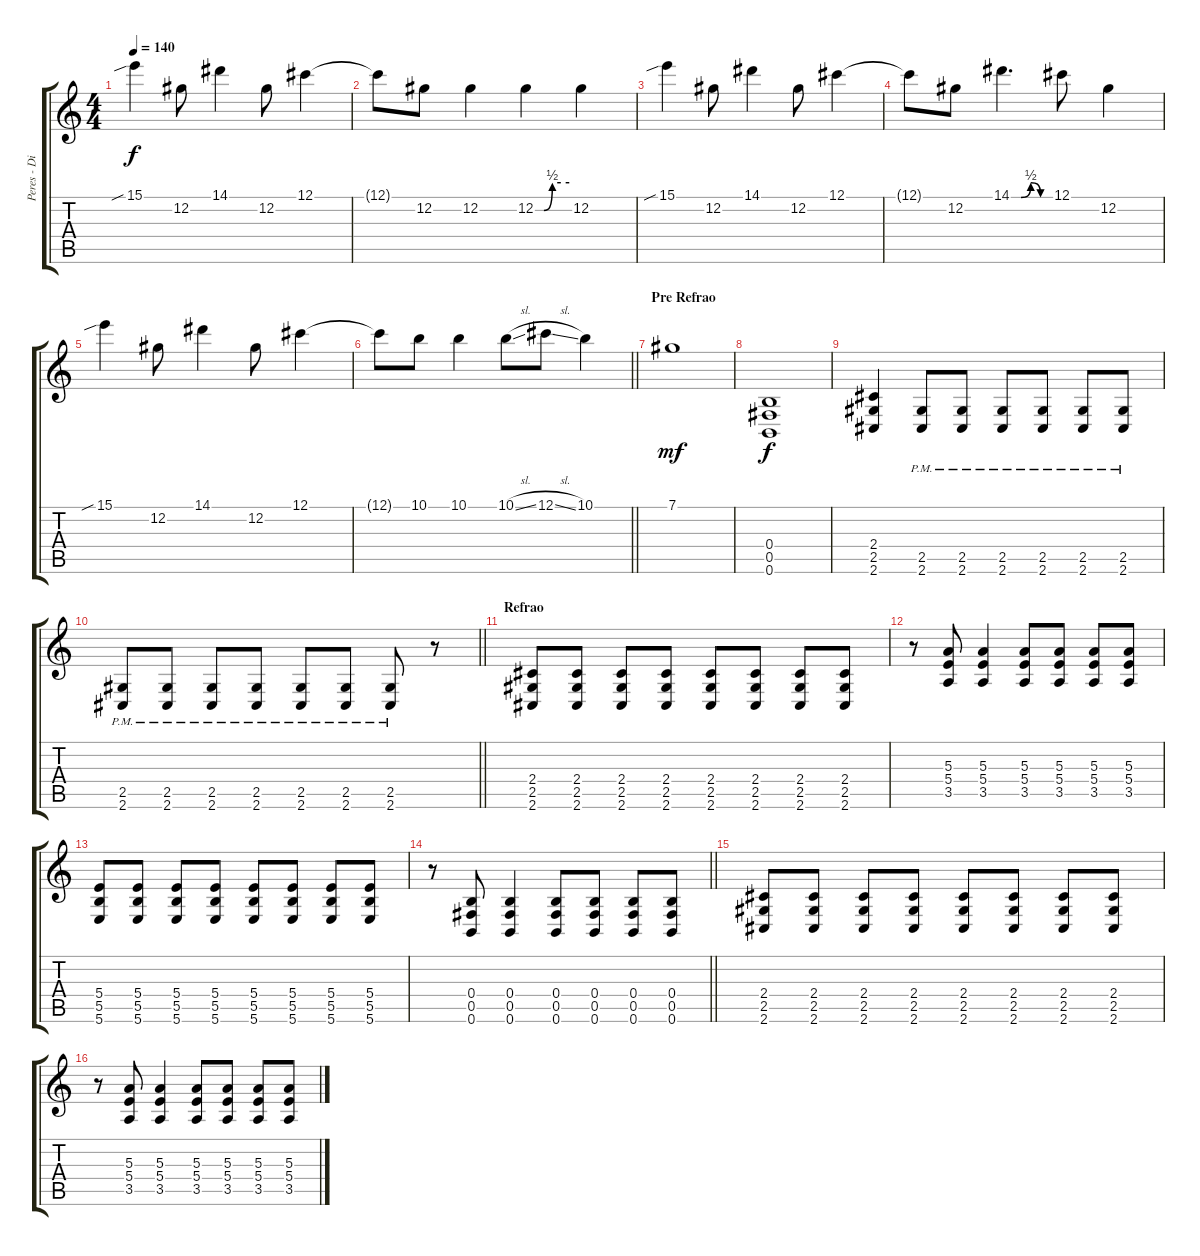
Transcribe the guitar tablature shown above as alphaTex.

\track ("Peres - Distorção" "Peres - Di") {instrument distortionguitar}
\staff {score tabs}
\tuning (Db4 Ab3 E3 B2 Gb2 B1) {hide}
\ts (4 4)
\tempo 140
\clef g2
\ks c
15.1{sib}.4{dy f} 12.2.8 14.1.4 12.2.8 12.1.4 |
12.1{t}.8 12.2.8 12.2.4 12.2{be (custom 0 0 15 0 30 2 45 2 60 2)}.4 12.2.4 |
15.1{sib}.4 12.2.8 14.1.4 12.2.8 12.1.4 |
12.1{t}.8 12.2.8 14.1{be (custom 0 0 15 0 30 2 45 0 60 0)}.4{d} 12.1.8 12.2.4 |
15.1{sib}.4 12.2.8 14.1.4 12.2.8 12.1.4 |
\barLineRight lightlight
12.1{t}.8 10.1.8 10.1.4 10.1{sl}.8 12.1{sl}.8 10.1.4 |
\section ("" "Pre Refrao")
7.1.1{dy mf} |
(0.4 0.5 0.6).1{dy f} |
(2.4 2.5 2.6).4 (2.5{pm} 2.6{pm}).8 (2.5{pm} 2.6{pm}).8 (2.5{pm} 2.6{pm}).8 (2.5{pm} 2.6{pm}).8 (2.5{pm} 2.6{pm}).8 (2.5{pm} 2.6{pm}).8 |
\barLineRight lightlight
(2.5{pm} 2.6{pm}).8 (2.5{pm} 2.6{pm}).8 (2.5{pm} 2.6{pm}).8 (2.5{pm} 2.6{pm}).8 (2.5{pm} 2.6{pm}).8 (2.5{pm} 2.6{pm}).8 (2.5{pm} 2.6{pm}).8 r.8 |
\section ("" "Refrao")
(2.4 2.5 2.6).8 (2.4 2.5 2.6).8 (2.4 2.5 2.6).8 (2.4 2.5 2.6).8 (2.4 2.5 2.6).8 (2.4 2.5 2.6).8 (2.4 2.5 2.6).8 (2.4 2.5 2.6).8 |
r.8 (5.3 5.4 3.5).8 (5.3 5.4 3.5).4 (5.3 5.4 3.5).8 (5.3 5.4 3.5).8 (5.3 5.4 3.5).8 (5.3 5.4 3.5).8 |
(5.4 5.5 5.6).8 (5.4 5.5 5.6).8 (5.4 5.5 5.6).8 (5.4 5.5 5.6).8 (5.4 5.5 5.6).8 (5.4 5.5 5.6).8 (5.4 5.5 5.6).8 (5.4 5.5 5.6).8 |
\barLineRight lightlight
r.8 (0.4 0.5 0.6).8 (0.4 0.5 0.6).4 (0.4 0.5 0.6).8 (0.4 0.5 0.6).8 (0.4 0.5 0.6).8 (0.4 0.5 0.6).8 |
(2.4 2.5 2.6).8 (2.4 2.5 2.6).8 (2.4 2.5 2.6).8 (2.4 2.5 2.6).8 (2.4 2.5 2.6).8 (2.4 2.5 2.6).8 (2.4 2.5 2.6).8 (2.4 2.5 2.6).8 |
r.8 (5.3 5.4 3.5).8 (5.3 5.4 3.5).4 (5.3 5.4 3.5).8 (5.3 5.4 3.5).8 (5.3 5.4 3.5).8 (5.3 5.4 3.5).8
